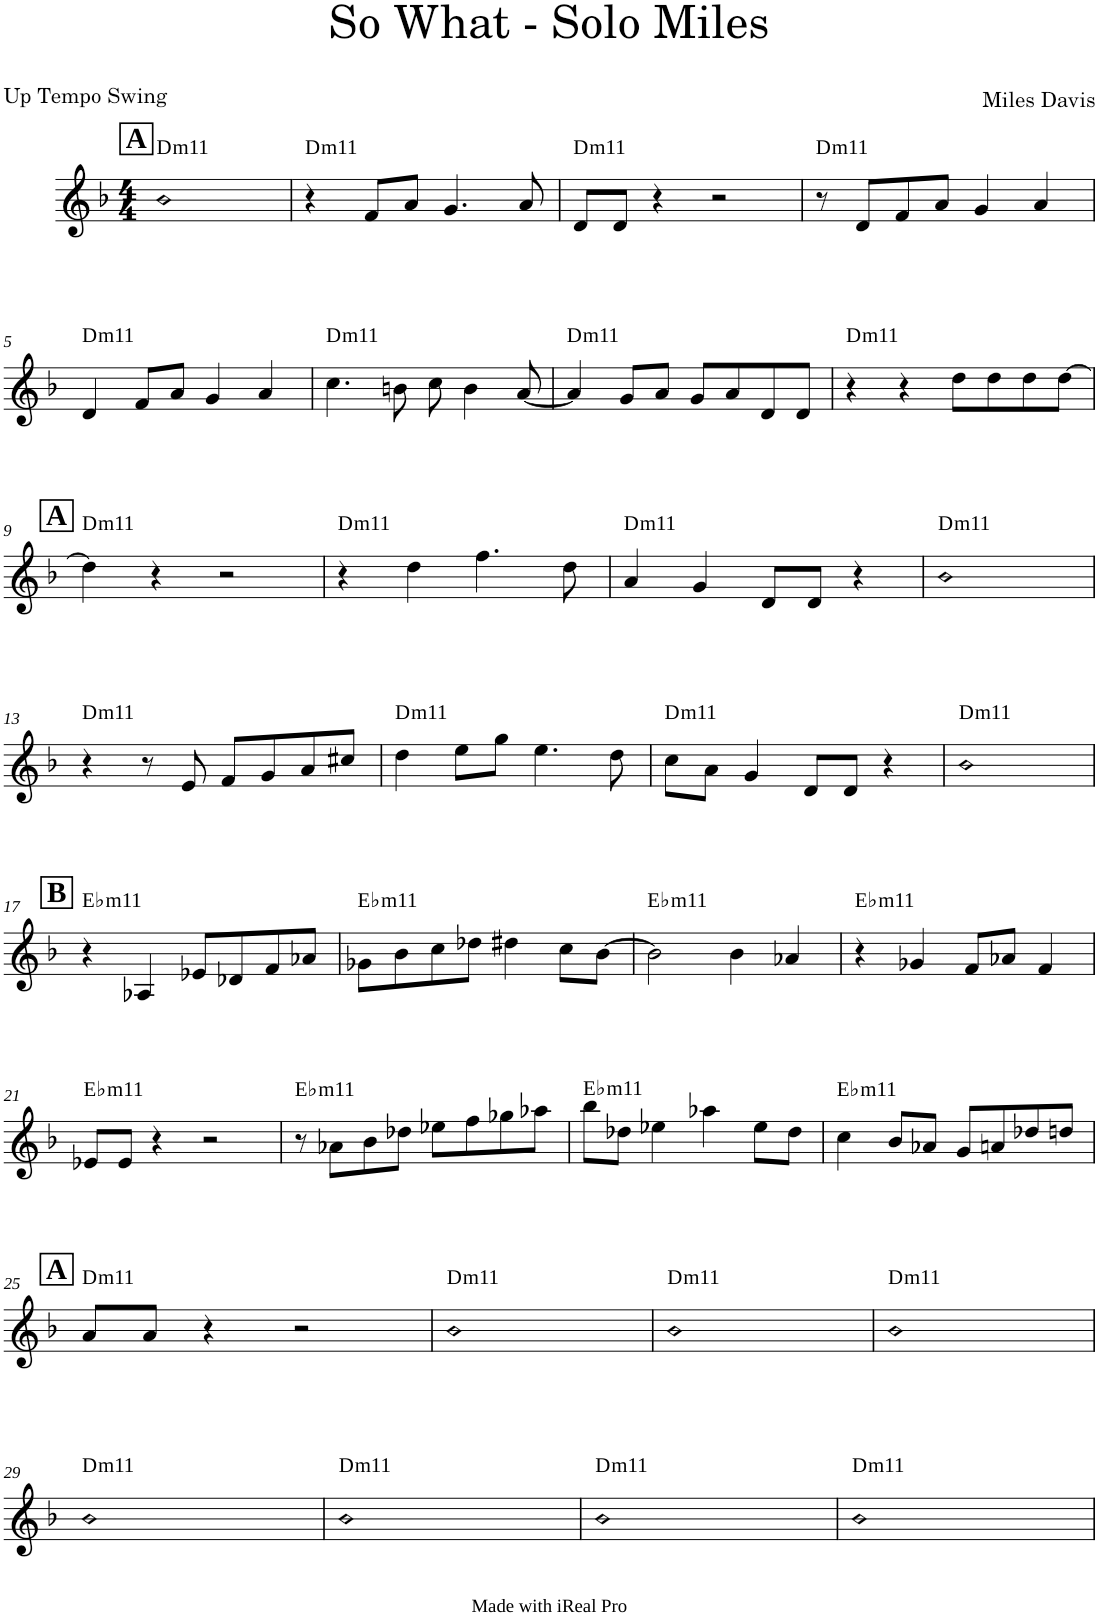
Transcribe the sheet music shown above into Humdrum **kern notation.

**kern	**harte
*part1	*part1
*staff1	*
*I"Lead sheet	*
*clefG2	*
*k[b-]	*
*d:	*
*M4/4	*
!!LO:REH:place=s1:a:B:cj:fs=14:t=A
=1	=1
!LO:N:head=diamond	!LO:H:kt=m11
1b-	D:min9(11)
=2	=2
!	!LO:H:kt=m11
4r	D:min9(11)
8f/L	.
8a/J	.
4.g/	.
8a/	.
=3	=3
!	!LO:H:kt=m11
8d/L	D:min9(11)
8d/J	.
4r	.
2r	.
=4	=4
!	!LO:H:kt=m11
8r	D:min9(11)
8d/L	.
8f/	.
8a/J	.
4g/	.
4a/	.
!!LO:LB:g=z
=5	=5
!	!LO:H:kt=m11
4d/	D:min9(11)
8f/L	.
8a/J	.
4g/	.
4a/	.
=6	=6
!	!LO:H:kt=m11
4.cc\	D:min9(11)
8bn\	.
8cc\	.
4b\	.
[8a/	.
=7	=7
!	!LO:H:kt=m11
4a/]	D:min9(11)
8g/L	.
8a/J	.
8g/L	.
8a/	.
8d/	.
8d/J	.
=8	=8
!	!LO:H:kt=m11
4r	D:min9(11)
4r	.
8dd\L	.
8dd\	.
8dd\	.
[8dd\J	.
!!LO:LB:g=z
!!LO:REH:place=s1:a:B:cj:fs=14:t=A
=9	=9
!	!LO:H:kt=m11
4dd\]	D:min9(11)
4r	.
2r	.
=10	=10
!	!LO:H:kt=m11
4r	D:min9(11)
4dd\	.
4.ff\	.
8dd\	.
=11	=11
!	!LO:H:kt=m11
4a/	D:min9(11)
4g/	.
8d/L	.
8d/J	.
4r	.
=12	=12
!LO:N:head=diamond	!LO:H:kt=m11
1b-	D:min9(11)
!!LO:LB:g=z
=13	=13
!	!LO:H:kt=m11
4r	D:min9(11)
8r	.
8e/	.
8f/L	.
8g/	.
8a/	.
8cc#X/J	.
=14	=14
!	!LO:H:kt=m11
4dd\	D:min9(11)
8ee\L	.
8gg\J	.
4.ee\	.
8dd\	.
=15	=15
!	!LO:H:kt=m11
8cc\L	D:min9(11)
8a\J	.
4g/	.
8d/L	.
8d/J	.
4r	.
=16	=16
!LO:N:head=diamond	!LO:H:kt=m11
1b-	D:min9(11)
!!LO:LB:g=z
!!LO:REH:place=s1:a:B:cj:fs=14:t=B
=17	=17
!	!LO:H:kt=m11
4r	Eb:min9(11)
4A-X/	.
8e-X/L	.
8d-X/	.
8f/	.
8a-X/J	.
=18	=18
!	!LO:H:kt=m11
8g-X\L	Eb:min9(11)
8b-\	.
8cc\	.
8dd-X\J	.
4dd#X\	.
8cc\L	.
[8b-\J	.
=19	=19
!	!LO:H:kt=m11
2b-\]	Eb:min9(11)
4b-\	.
4a-X/	.
=20	=20
!	!LO:H:kt=m11
4r	Eb:min9(11)
4g-X/	.
8f/L	.
8a-X/J	.
4f/	.
!!LO:LB:g=z
=21	=21
!	!LO:H:kt=m11
8e-X/L	Eb:min9(11)
8e-/J	.
4r	.
2r	.
=22	=22
!	!LO:H:kt=m11
8r	Eb:min9(11)
8a-X\L	.
8b-\	.
8dd-X\J	.
8ee-X\L	.
8ff\	.
8gg-X\	.
8aa-X\J	.
=23	=23
!	!LO:H:kt=m11
8bb-\L	Eb:min9(11)
8dd-X\J	.
4ee-X\	.
4aa-X\	.
8ee-\L	.
8dd-\J	.
=24	=24
!	!LO:H:kt=m11
4cc\	Eb:min9(11)
8b-/L	.
8a-X/J	.
8g/L	.
8an/	.
8dd-X/	.
8ddn/J	.
!!LO:LB:g=z
!!LO:REH:place=s1:a:B:cj:fs=14:t=A
=25	=25
!	!LO:H:kt=m11
8a/L	D:min9(11)
8a/J	.
4r	.
2r	.
=26	=26
!LO:N:head=diamond	!LO:H:kt=m11
1b-	D:min9(11)
=27	=27
!LO:N:head=diamond	!LO:H:kt=m11
1b-	D:min9(11)
=28	=28
!LO:N:head=diamond	!LO:H:kt=m11
1b-	D:min9(11)
!!LO:LB:g=z
=29	=29
!LO:N:head=diamond	!LO:H:kt=m11
1b-	D:min9(11)
=30	=30
!LO:N:head=diamond	!LO:H:kt=m11
1b-	D:min9(11)
=31	=31
!LO:N:head=diamond	!LO:H:kt=m11
1b-	D:min9(11)
=32	=32
!LO:N:head=diamond	!LO:H:kt=m11
1b-	D:min9(11)
=	=
*-	*-
